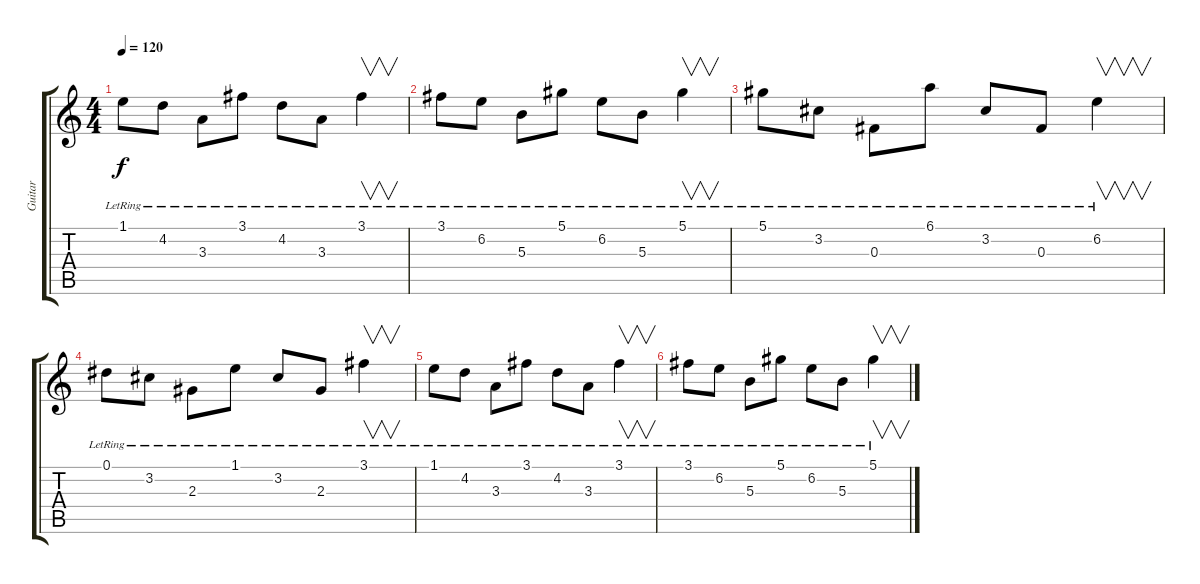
\track ("Guitar" "Guitar") {instrument overdrivenguitar}
\staff {score tabs}
\tuning (Eb4 Bb3 Gb3 Db3 Ab2 Eb2) {hide}
\ts (4 4)
\tempo 120
\clef g2
\ks c
1.1{lr}.8{dy f} 4.2{lr}.8 3.3{lr}.8 3.1{lr}.8 4.2{lr}.8 3.3{lr}.8 3.1{lr}.4{v} |
3.1{lr}.8 6.2{lr}.8 5.3{lr}.8 5.1{lr}.8 6.2{lr}.8 5.3{lr}.8 5.1{lr}.4{v} |
5.1{lr}.8 3.2{lr}.8 0.3{lr}.8 6.1{lr}.8 3.2{lr}.8 0.3{lr}.8 6.2{lr}.4{v} |
0.1{lr}.8 3.2{lr}.8 2.3{lr}.8 1.1{lr}.8 3.2{lr}.8 2.3{lr}.8 3.1{lr}.4{v} |
1.1{lr}.8 4.2{lr}.8 3.3{lr}.8 3.1{lr}.8 4.2{lr}.8 3.3{lr}.8 3.1{lr}.4{v} |
3.1{lr}.8 6.2{lr}.8 5.3{lr}.8 5.1{lr}.8 6.2{lr}.8 5.3{lr}.8 5.1{lr}.4{v}
